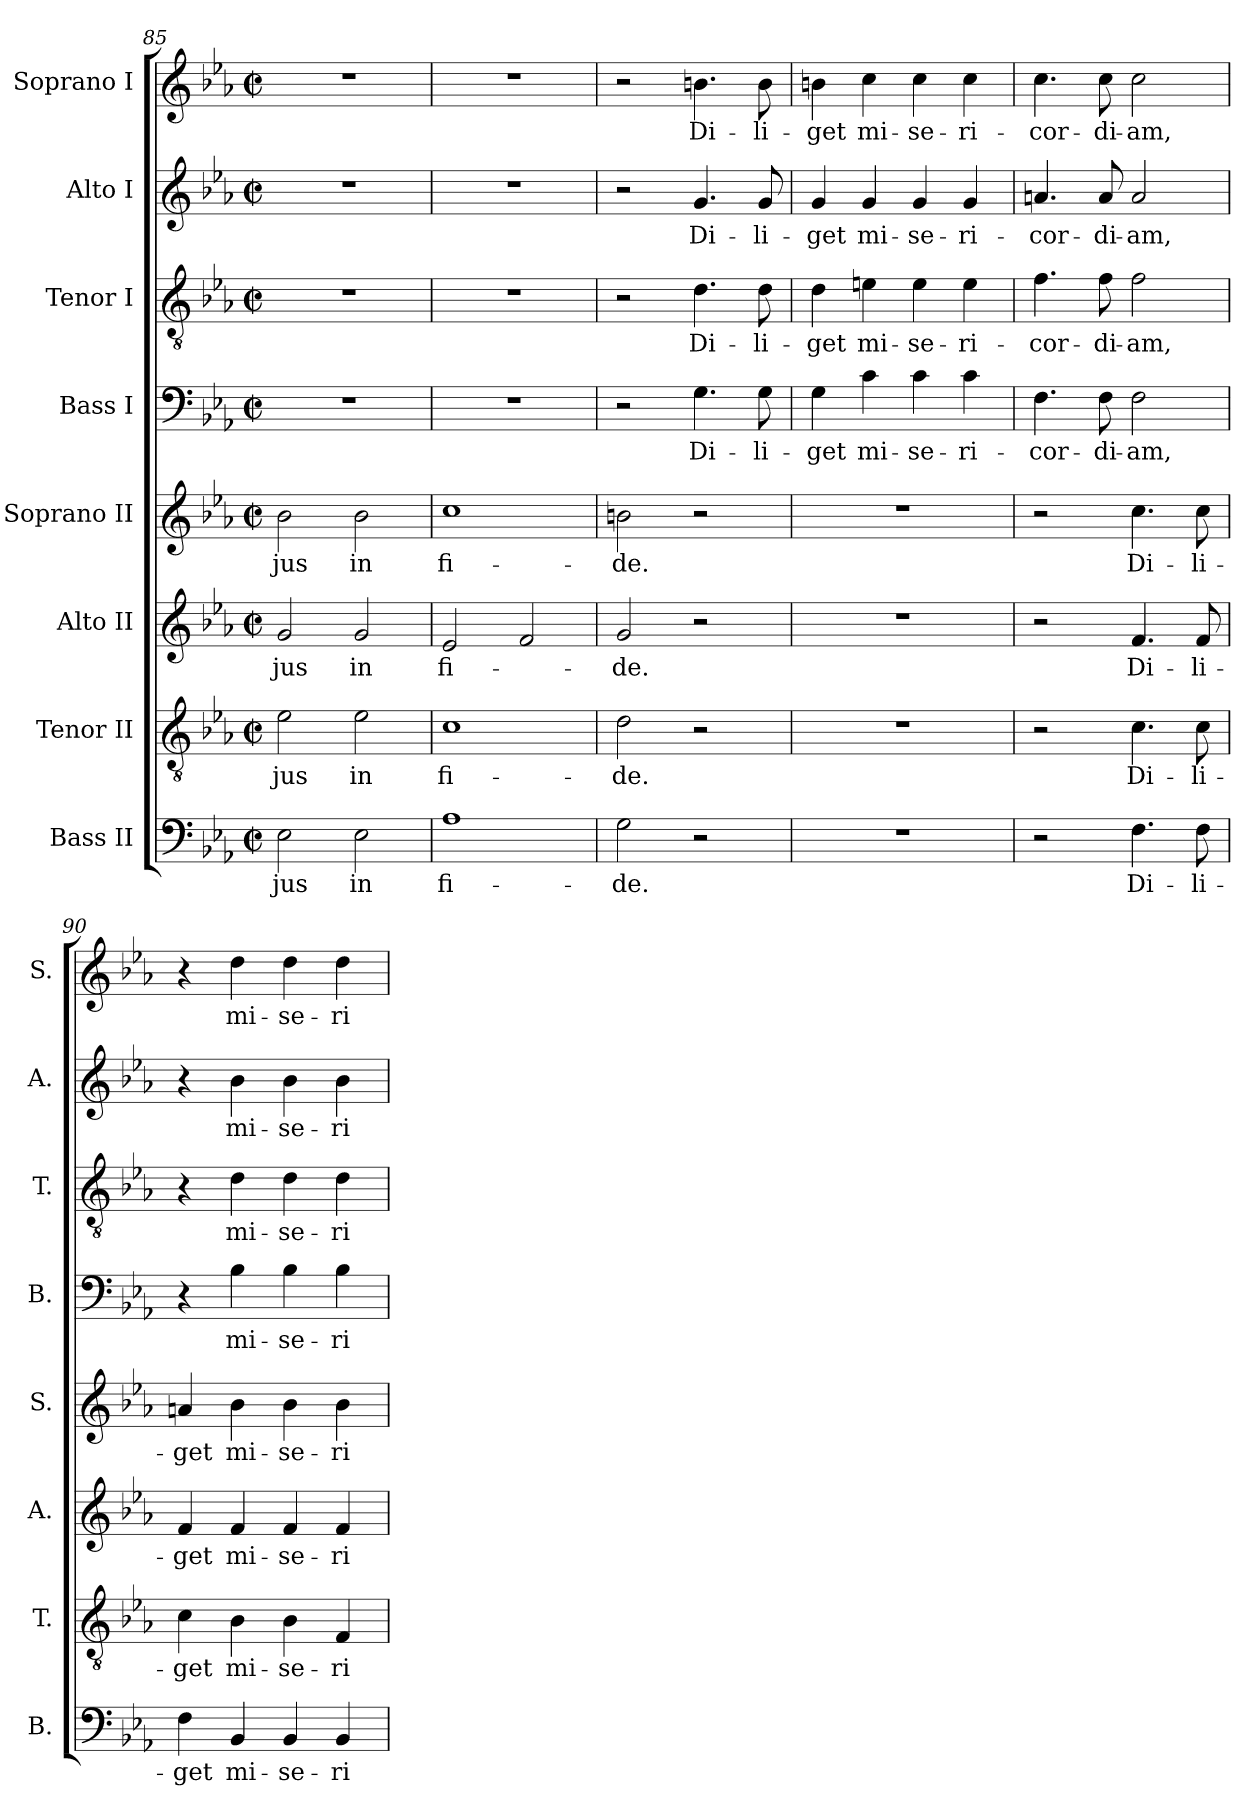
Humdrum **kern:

**kern	**text	**kern	**text	**kern	**text	**kern	**text	**kern	**text	**kern	**text	**kern	**text	**kern	**text
*part8	*part8	*part7	*part7	*part6	*part6	*part5	*part5	*part4	*part4	*part3	*part3	*part2	*part2	*part1	*part1
*staff8	*staff8	*staff7	*staff7	*staff6	*staff6	*staff5	*staff5	*staff4	*staff4	*staff3	*staff3	*staff2	*staff2	*staff1	*staff1
*I"Bass II	*	*I"Tenor II	*	*I"Alto II	*	*I"Soprano II	*	*I"Bass I	*	*I"Tenor I	*	*I"Alto I	*	*I"Soprano I	*
*I'B.	*	*I'T.	*	*I'A.	*	*I'S.	*	*I'B.	*	*I'T.	*	*I'A.	*	*I'S.	*
!!LO:LB:g=z
*clefF4	*	*clefGv2	*	*clefG2	*	*clefG2	*	*clefF4	*	*clefGv2	*	*clefG2	*	*clefG2	*
*	*	*ITrd7c12	*	*	*	*	*	*	*	*ITrd7c12	*	*	*	*	*
*k[b-e-a-]	*	*k[b-e-a-]	*	*k[b-e-a-]	*	*k[b-e-a-]	*	*k[b-e-a-]	*	*k[b-e-a-]	*	*k[b-e-a-]	*	*k[b-e-a-]	*
*E-:	*	*E-:	*	*E-:	*	*E-:	*	*E-:	*	*E-:	*	*E-:	*	*E-:	*
*M2/2	*	*M2/2	*	*M2/2	*	*M2/2	*	*M2/2	*	*M2/2	*	*M2/2	*	*M2/2	*
*met(c|)	*	*met(c|)	*	*met(c|)	*	*met(c|)	*	*met(c|)	*	*met(c|)	*	*met(c|)	*	*met(c|)	*
=85	=85	=85	=85	=85	=85	=85	=85	=85	=85	=85	=85	=85	=85	=85	=85
!	!LO:LY:b	!	!LO:LY:b	!	!LO:LY:b	!	!LO:LY:b	!	!	!	!	!	!	!	!
2E-\	-jus	2E-\	-jus	2g/	-jus	2b-\	-jus	1r	.	1r	.	1r	.	1r	.
!	!LO:LY:b	!	!LO:LY:b	!	!LO:LY:b	!	!LO:LY:b	!	!	!	!	!	!	!	!
2E-\	in	2E-\	in	2g/	in	2b-\	in	.	.	.	.	.	.	.	.
=86	=86	=86	=86	=86	=86	=86	=86	=86	=86	=86	=86	=86	=86	=86	=86
!	!LO:LY:b	!	!LO:LY:b	!	!LO:LY:b	!	!LO:LY:b	!	!	!	!	!	!	!	!
1A-	fi-	1C	fi-	2e-/	fi-	1cc	fi-	1r	.	1r	.	1r	.	1r	.
.	.	.	.	2f/	.	.	.	.	.	.	.	.	.	.	.
=87	=87	=87	=87	=87	=87	=87	=87	=87	=87	=87	=87	=87	=87	=87	=87
!	!LO:LY:b	!	!LO:LY:b	!	!LO:LY:b	!	!LO:LY:b	!	!	!	!	!	!	!	!
2G\	-de.	2D\	-de.	2g/	-de.	2bn\	-de.	2r	.	2r	.	2r	.	2r	.
!	!	!	!	!	!	!	!	!	!LO:LY:b	!	!LO:LY:b	!	!LO:LY:b	!	!LO:LY:b
2r	.	2r	.	2r	.	2r	.	4.G\	Di-	4.D\	Di-	4.g/	Di-	4.bn\	Di-
!	!	!	!	!	!	!	!	!	!LO:LY:b	!	!LO:LY:b	!	!LO:LY:b	!	!LO:LY:b
.	.	.	.	.	.	.	.	8G\	-li-	8D\	-li-	8g/	-li-	8b\	-li-
=88	=88	=88	=88	=88	=88	=88	=88	=88	=88	=88	=88	=88	=88	=88	=88
!	!	!	!	!	!	!	!	!	!LO:LY:b	!	!LO:LY:b	!	!LO:LY:b	!	!LO:LY:b
1r	.	1r	.	1r	.	1r	.	4G\	-get	4D\	-get	4g/	-get	4bn\	-get
!	!	!	!	!	!	!	!	!	!LO:LY:b	!	!LO:LY:b	!	!LO:LY:b	!	!LO:LY:b
.	.	.	.	.	.	.	.	4c\	mi-	4En\	mi-	4g/	mi-	4cc\	mi-
!	!	!	!	!	!	!	!	!	!LO:LY:b	!	!LO:LY:b	!	!LO:LY:b	!	!LO:LY:b
.	.	.	.	.	.	.	.	4c\	-se-	4E\	-se-	4g/	-se-	4cc\	-se-
!	!	!	!	!	!	!	!	!	!LO:LY:b	!	!LO:LY:b	!	!LO:LY:b	!	!LO:LY:b
.	.	.	.	.	.	.	.	4c\	-ri-	4E\	-ri-	4g/	-ri-	4cc\	-ri-
=89	=89	=89	=89	=89	=89	=89	=89	=89	=89	=89	=89	=89	=89	=89	=89
!	!	!	!	!	!	!	!	!	!LO:LY:b	!	!LO:LY:b	!	!LO:LY:b	!	!LO:LY:b
2r	.	2r	.	2r	.	2r	.	4.F\	-cor-	4.F\	-cor-	4.an/	-cor-	4.cc\	-cor-
!	!	!	!	!	!	!	!	!	!LO:LY:b	!	!LO:LY:b	!	!LO:LY:b	!	!LO:LY:b
.	.	.	.	.	.	.	.	8F\	-di-	8F\	-di-	8a/	-di-	8cc\	-di-
!	!LO:LY:b	!	!LO:LY:b	!	!LO:LY:b	!	!LO:LY:b	!	!LO:LY:b	!	!LO:LY:b	!	!LO:LY:b	!	!LO:LY:b
4.F\	Di-	4.C\	Di-	4.f/	Di-	4.cc\	Di-	2F\	-am,	2F\	-am,	2a/	-am,	2cc\	-am,
!	!LO:LY:b	!	!LO:LY:b	!	!LO:LY:b	!	!LO:LY:b	!	!	!	!	!	!	!	!
8F\	-li-	8C\	-li-	8f/	-li-	8cc\	-li-	.	.	.	.	.	.	.	.
=90	=90	=90	=90	=90	=90	=90	=90	=90	=90	=90	=90	=90	=90	=90	=90
!	!LO:LY:b	!	!LO:LY:b	!	!LO:LY:b	!	!LO:LY:b	!	!	!	!	!	!	!	!
4F\	-get	4C\	-get	4f/	-get	4an/	-get	4r	.	4r	.	4r	.	4r	.
!	!LO:LY:b	!	!LO:LY:b	!	!LO:LY:b	!	!LO:LY:b	!	!LO:LY:b	!	!LO:LY:b	!	!LO:LY:b	!	!LO:LY:b
4BB-/	mi-	4BB-\	mi-	4f/	mi-	4b-\	mi-	4B-\	mi-	4D\	mi-	4b-\	mi-	4dd\	mi-
!	!LO:LY:b	!	!LO:LY:b	!	!LO:LY:b	!	!LO:LY:b	!	!LO:LY:b	!	!LO:LY:b	!	!LO:LY:b	!	!LO:LY:b
4BB-/	-se-	4BB-\	-se-	4f/	-se-	4b-\	-se-	4B-\	-se-	4D\	-se-	4b-\	-se-	4dd\	-se-
!	!LO:LY:b	!	!LO:LY:b	!	!LO:LY:b	!	!LO:LY:b	!	!LO:LY:b	!	!LO:LY:b	!	!LO:LY:b	!	!LO:LY:b
4BB-/	-ri-	4FF/	-ri-	4f/	-ri-	4b-\	-ri-	4B-\	-ri-	4D\	-ri-	4b-\	-ri-	4dd\	-ri-
=	=	=	=	=	=	=	=	=	=	=	=	=	=	=	=
*-	*-	*-	*-	*-	*-	*-	*-	*-	*-	*-	*-	*-	*-	*-	*-
